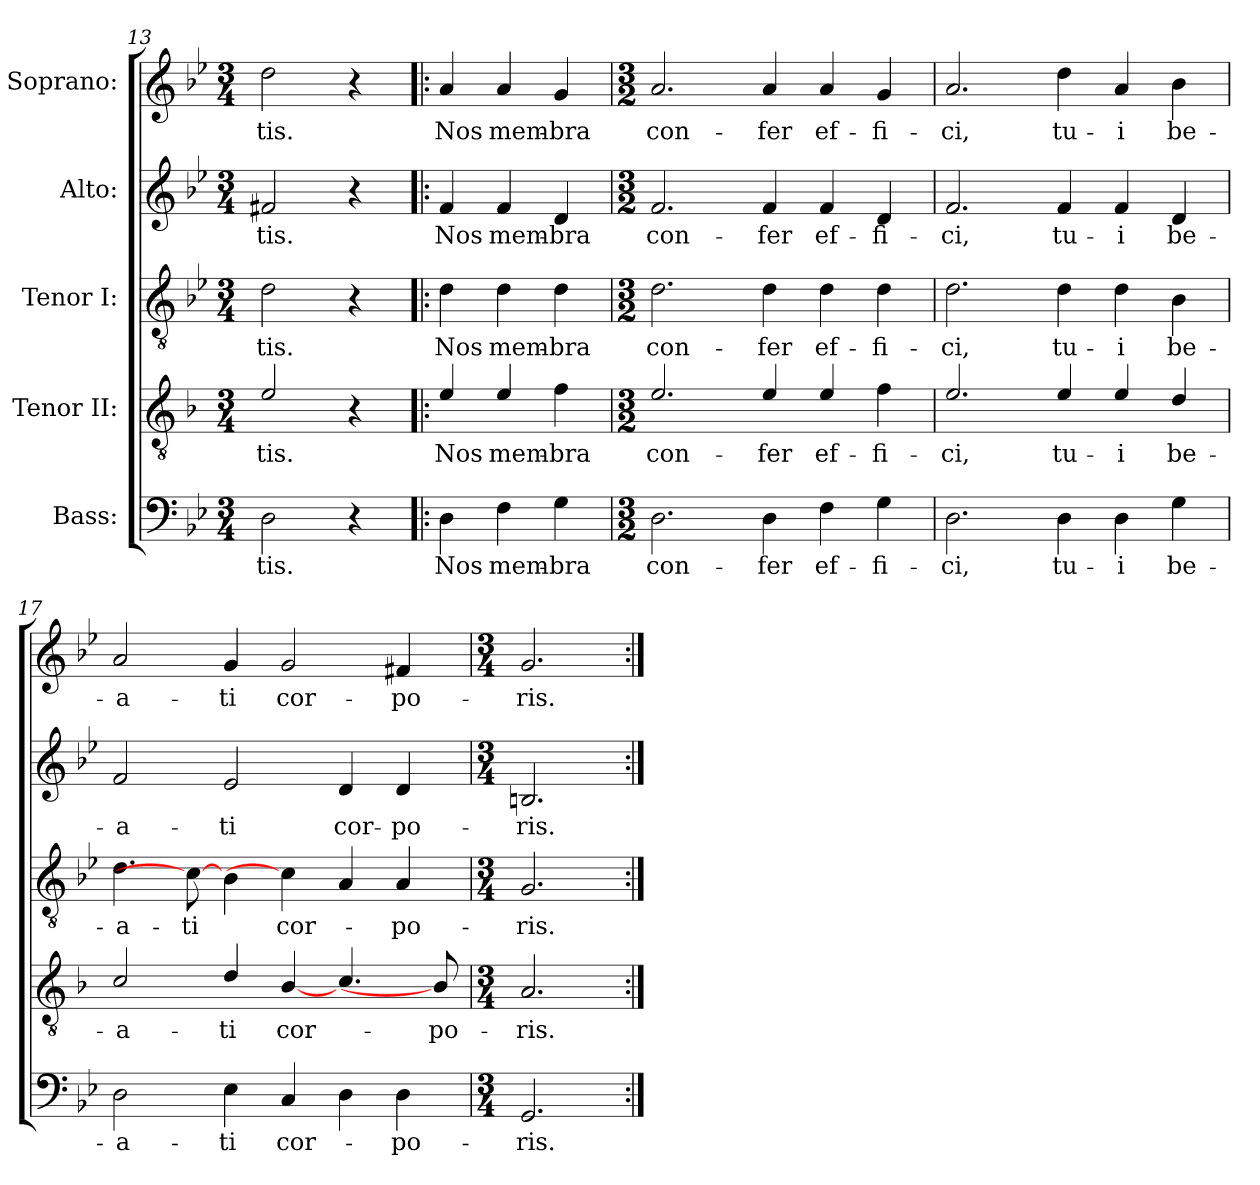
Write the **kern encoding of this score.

**kern	**text	**kern	**text	**kern	**text	**kern	**text	**kern	**text
*part5	*part5	*part4	*part4	*part3	*part3	*part2	*part2	*part1	*part1
*staff5	*staff5	*staff4	*staff4	*staff3	*staff3	*staff2	*staff2	*staff1	*staff1
*I"Bass:	*	*I"Tenor II:	*	*I"Tenor I:	*	*I"Alto:	*	*I"Soprano:	*
*clefF4	*	*clefGv2	*	*clefGv2	*	*clefG2	*	*clefG2	*
*	*	*ITrd4c7	*	*	*	*	*	*	*
*k[b-e-]	*	*k[b-e-]	*	*k[b-e-]	*	*k[b-e-]	*	*k[b-e-]	*
*B-:	*	*B-:	*	*B-:	*	*B-:	*	*B-:	*
*M3/4	*	*M3/4	*	*M3/4	*	*M3/4	*	*M3/4	*
=13	=13	=13	=13	=13	=13	=13	=13	=13	=13
!	!LO:LY:b	!	!LO:LY:b	!	!LO:LY:b	!	!LO:LY:b	!	!LO:LY:b
2D\	-tis.	2A/	-tis.	2d\	-tis.	2f#X/	-tis.	2dd\	-tis.
4r	.	4r	.	4r	.	4r	.	4r	.
!!LO:PB:g=z
=14!|:	=14!|:	=14!|:	=14!|:	=14!|:	=14!|:	=14!|:	=14!|:	=14!|:	=14!|:
!	!LO:LY:b	!	!LO:LY:b	!	!LO:LY:b	!	!LO:LY:b	!	!LO:LY:b
4D\	Nos	4A/	Nos	4d\	Nos	4f/	Nos	4a/	Nos
!	!LO:LY:b	!	!LO:LY:b	!	!LO:LY:b	!	!LO:LY:b	!	!LO:LY:b
4F\	mem-	4A/	mem-	4d\	mem-	4f/	mem-	4a/	mem-
!	!LO:LY:b	!	!LO:LY:b	!	!LO:LY:b	!	!LO:LY:b	!	!LO:LY:b
4G\	-bra	4B-\	-bra	4d\	-bra	4d/	-bra	4g/	-bra
=15	=15	=15	=15	=15	=15	=15	=15	=15	=15
*M3/2	*	*M3/2	*	*M3/2	*	*M3/2	*	*M3/2	*
!	!LO:LY:b	!	!LO:LY:b	!	!LO:LY:b	!	!LO:LY:b	!	!LO:LY:b
2.D\	con-	2.A/	con-	2.d\	con-	2.f/	con-	2.a/	con-
!	!LO:LY:b	!	!LO:LY:b	!	!LO:LY:b	!	!LO:LY:b	!	!LO:LY:b
4D\	-fer	4A/	-fer	4d\	-fer	4f/	-fer	4a/	-fer
!	!LO:LY:b	!	!LO:LY:b	!	!LO:LY:b	!	!LO:LY:b	!	!LO:LY:b
4F\	ef-	4A/	ef-	4d\	ef-	4f/	ef-	4a/	ef-
!	!LO:LY:b	!	!LO:LY:b	!	!LO:LY:b	!	!LO:LY:b	!	!LO:LY:b
4G\	-fi-	4B-\	-fi-	4d\	-fi-	4d/	-fi-	4g/	-fi-
=16	=16	=16	=16	=16	=16	=16	=16	=16	=16
!	!LO:LY:b	!	!LO:LY:b	!	!LO:LY:b	!	!LO:LY:b	!	!LO:LY:b
2.D\	-ci,	2.A/	-ci,	2.d\	-ci,	2.f/	-ci,	2.a/	-ci,
!	!LO:LY:b	!	!LO:LY:b	!	!LO:LY:b	!	!LO:LY:b	!	!LO:LY:b
4D\	tu-	4A/	tu-	4d\	tu-	4f/	tu-	4dd\	tu-
!	!LO:LY:b	!	!LO:LY:b	!	!LO:LY:b	!	!LO:LY:b	!	!LO:LY:b
4D\	-i	4A/	-i	4d\	-i	4f/	-i	4a/	-i
!	!LO:LY:b	!	!LO:LY:b	!	!LO:LY:b	!	!LO:LY:b	!	!LO:LY:b
4G\	be-	4G/	be-	4B-\	be-	4d/	be-	4b-\	be-
=17	=17	=17	=17	=17	=17	=17	=17	=17	=17
!	!LO:LY:b	!	!LO:LY:b	!	!LO:LY:b	!	!LO:LY:b	!	!LO:LY:b
2D\	-a-	2F/	-a-	4.d\	-a-	2f/	-a-	2a/	-a-
!	!	!	!	!	!LO:LY:b	!	!	!	!
.	.	.	.	8c\_	-ti	.	.	.	.
!	!LO:LY:b	!	!LO:LY:b	!	!	!	!LO:LY:b	!	!LO:LY:b
4E-\	-ti	4G/	-ti	4B-\	.	2e-/	-ti	4g/	-ti
!	!LO:LY:b	!	!LO:LY:b	!	!LO:LY:b	!	!	!	!LO:LY:b
4C/	cor-	[4E-/	cor-	4c\]	cor-	.	.	2g/	cor-
!	!	!	!	!	!	!	!LO:LY:b	!	!
4D\	.	4.F/	.	4A/	.	4d/	cor-	.	.
!	!LO:LY:b	!	!	!	!LO:LY:b	!	!LO:LY:b	!	!LO:LY:b
4D\	-po-	.	.	4A/	-po-	4d/	-po-	4f#X/	-po-
!	!	!	!LO:LY:b	!	!	!	!	!	!
.	.	8E-/]	-po-	.	.	.	.	.	.
=18	=18	=18	=18	=18	=18	=18	=18	=18	=18
*M3/4	*	*M3/4	*	*M3/4	*	*M3/4	*	*M3/4	*
!	!LO:LY:b	!	!LO:LY:b	!	!LO:LY:b	!	!LO:LY:b	!	!LO:LY:b
2.GG/	-ris.	2.D/	-ris.	2.G/	-ris.	2.Bn/	-ris.	2.g/	-ris.
=:|!	=:|!	=:|!	=:|!	=:|!	=:|!	=:|!	=:|!	=:|!	=:|!
*-	*-	*-	*-	*-	*-	*-	*-	*-	*-
